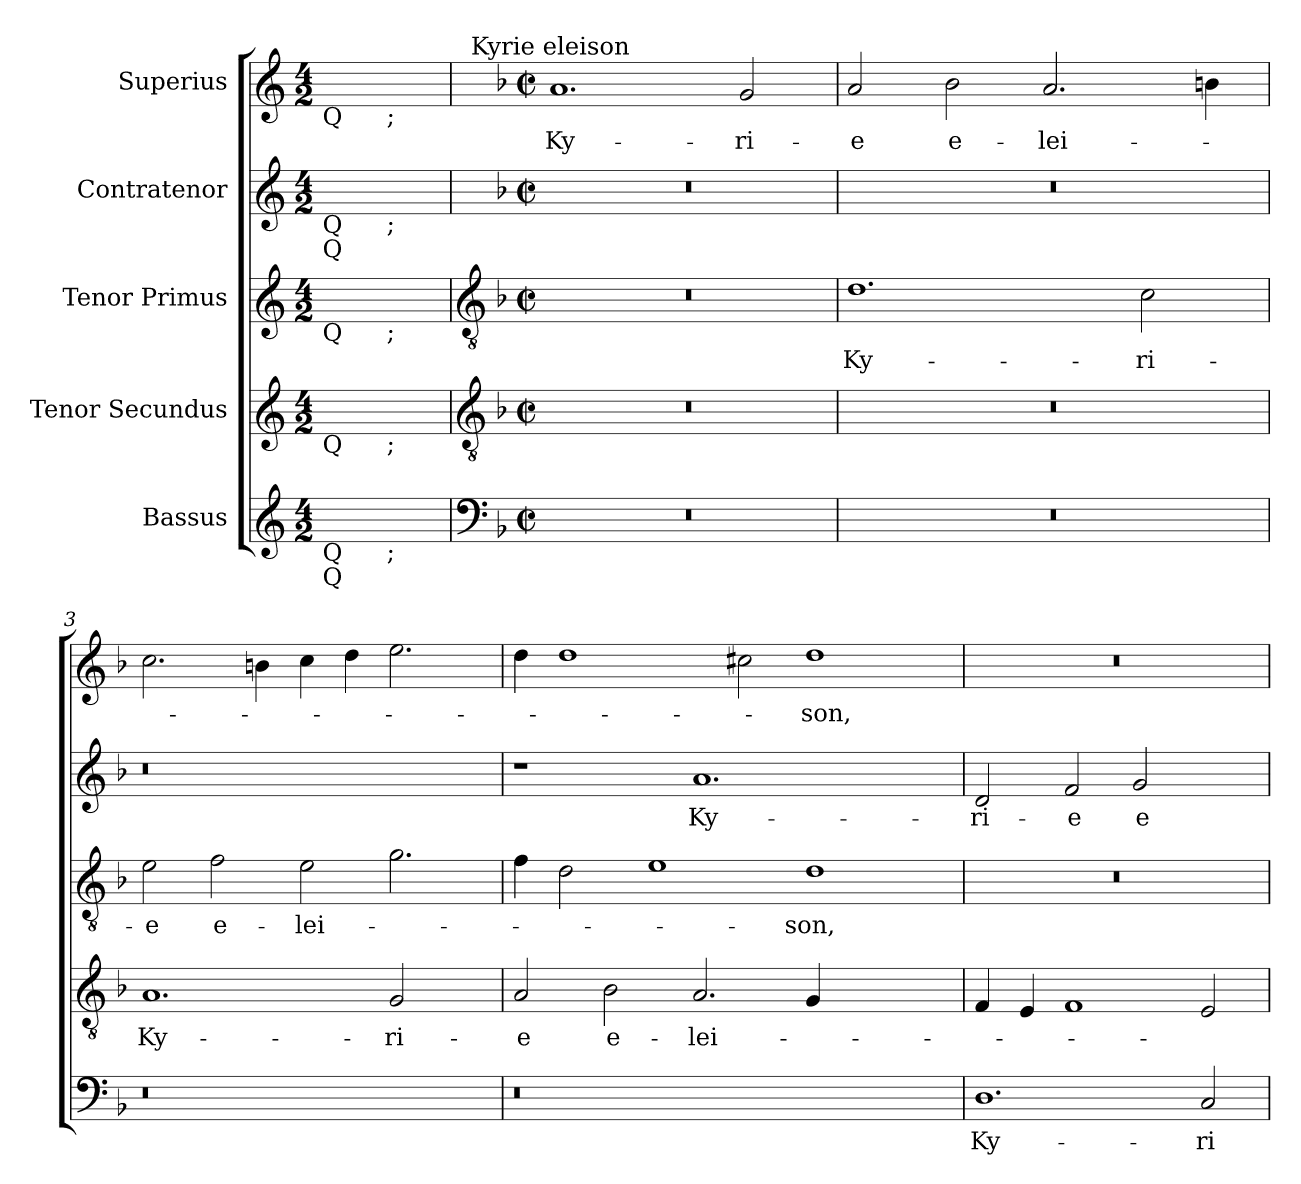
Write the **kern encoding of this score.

**kern	**text	**kern	**text	**kern	**text	**kern	**text	**kern	**text
*part5	*part5	*part4	*part4	*part3	*part3	*part2	*part2	*part1	*part1
*staff5	*staff5	*staff4	*staff4	*staff3	*staff3	*staff2	*staff2	*staff1	*staff1
*I"Bassus	*	*I"Tenor Secundus	*	*I"Tenor Primus	*	*I"Contratenor	*	*I"Superius	*
*clefG2	*	*clefG2	*	*clefG2	*	*clefG2	*	*clefG2	*
*k[]	*	*k[]	*	*k[]	*	*k[]	*	*k[]	*
*C:	*	*C:	*	*C:	*	*C:	*	*C:	*
*M4/2	*	*M4/2	*	*M4/2	*	*M4/2	*	*M4/2	*
=	=	=	=	=	=	=	=	=	=
!	!	!	!	!	!	!	!	!LO:TX:b:t=Q	!
!	!	!	!	!	!	!LO:TX:b:t=Q	!	!	!
!	!	!	!	!	!	!LO:TX:b:t=Q	!	!	!
!	!	!	!	!LO:TX:b:t=Q	!	!	!	!	!
!	!	!LO:TX:b:t=Q	!	!	!	!	!	!	!
!LO:TX:b:t=Q	!	!	!	!	!	!	!	!	!
!LO:TX:b:t=Q	!	!	!	!	!	!	!	!	!
4ryy	.	4ryy	.	4ryy	.	4ryy	.	4ryy	.
!	!	!	!	!	!	!	!	!LO:TX:b:t=;	!
!	!	!	!	!	!	!LO:TX:b:t=;	!	!	!
!	!	!	!	!LO:TX:b:t=;	!	!	!	!	!
!	!	!LO:TX:b:t=;	!	!	!	!	!	!	!
!LO:TX:b:t=;	!	!	!	!	!	!	!	!	!
4ryy	.	4ryy	.	4ryy	.	4ryy	.	4ryy	.
!!LO:LB:g=z
=1	=1	=1	=1	=1	=1	=1	=1	=1	=1
*clefF4	*	*clefGv2	*	*clefGv2	*	*	*	*	*
*k[b-]	*	*k[b-]	*	*k[b-]	*	*k[b-]	*	*k[b-]	*
*F:	*	*F:	*	*F:	*	*F:	*	*F:	*
*M4/2	*	*M4/2	*	*M4/2	*	*M4/2	*	*M4/2	*
*met(c|)	*	*met(c|)	*	*met(c|)	*	*met(c|)	*	*met(c|)	*
!	!	!	!	!	!	!	!	!LO:TX:a:cj:t=Kyrie eleison	!
!	!	!	!	!	!	!	!	!	!LO:LY:b
0r	.	0r	.	0r	.	0r	.	1.a	Ky-
!	!	!	!	!	!	!	!	!	!LO:LY:b
.	.	.	.	.	.	.	.	2g	-ri-
=2	=2	=2	=2	=2	=2	=2	=2	=2	=2
!	!	!	!	!	!LO:LY:b	!	!	!	!LO:LY:b
0r	.	0r	.	1.d	Ky-	0r	.	2a	-e
!	!	!	!	!	!	!	!	!	!LO:LY:b
.	.	.	.	.	.	.	.	2b-	e-
!	!	!	!	!	!	!	!	!	!LO:LY:b
.	.	.	.	.	.	.	.	2.a	-lei-
!	!	!	!	!	!LO:LY:b	!	!	!	!
.	.	.	.	2c	-ri-	.	.	.	.
.	.	.	.	.	.	.	.	4bn	.
=3	=3	=3	=3	=3	=3	=3	=3	=3	=3
!	!	!	!LO:LY:b	!	!LO:LY:b	!	!	!	!
0r	.	1.A	Ky-	2e	-e	0r	.	2.cc	.
!	!	!	!	!	!LO:LY:b	!	!	!	!
.	.	.	.	2f	e-	.	.	.	.
.	.	.	.	.	.	.	.	4bn	.
!	!	!	!	!	!LO:LY:b	!	!	!	!
.	.	.	.	2e	-lei-	.	.	4cc	.
.	.	.	.	.	.	.	.	4dd	.
!	!	!	!LO:LY:b	!	!	!	!	!	!
.	.	2G	-ri-	2.g	.	.	.	2.ee	.
4ryy	.	4ryy	.	.	.	4ryy	.	.	.
=4	=4	=4	=4	=4	=4	=4	=4	=4	=4
!	!	!	!LO:LY:b	!	!	!	!	!	!
0r	.	2A	-e	4f	.	1r	.	4dd	.
.	.	.	.	2d	.	.	.	1dd	.
!	!	!	!LO:LY:b	!	!	!	!	!	!
.	.	2B-	e-	.	.	.	.	.	.
.	.	.	.	1e	.	.	.	.	.
!	!	!	!LO:LY:b	!	!	!	!LO:LY:b	!	!
.	.	2.A	-lei-	.	.	1.a	Ky-	.	.
.	.	.	.	.	.	.	.	2cc#X	.
!	!	!	!	!	!LO:LY:b	!	!	!	!LO:LY:b
.	.	4G	.	1d	-son,	.	.	1dd	-son,
2.ryy	.	2.ryy	.	.	.	.	.	.	.
.	.	.	.	.	.	4ryy	.	.	.
=5	=5	=5	=5	=5	=5	=5	=5	=5	=5
!	!LO:LY:b	!	!	!	!	!	!LO:LY:b	!	!
1.D	Ky-	4F	.	0r	.	2d	-ri-	0r	.
.	.	4E	.	.	.	.	.	.	.
!	!	!	!	!	!	!	!LO:LY:b	!	!
.	.	1F	.	.	.	2f	-e	.	.
!	!	!	!	!	!	!	!LO:LY:b	!	!
.	.	.	.	.	.	2g	e-	.	.
!	!LO:LY:b	!	!	!	!	!	!	!	!
2C	-ri-	2E	.	.	.	2ryy	.	.	.
=	=	=	=	=	=	=	=	=	=
*-	*-	*-	*-	*-	*-	*-	*-	*-	*-
